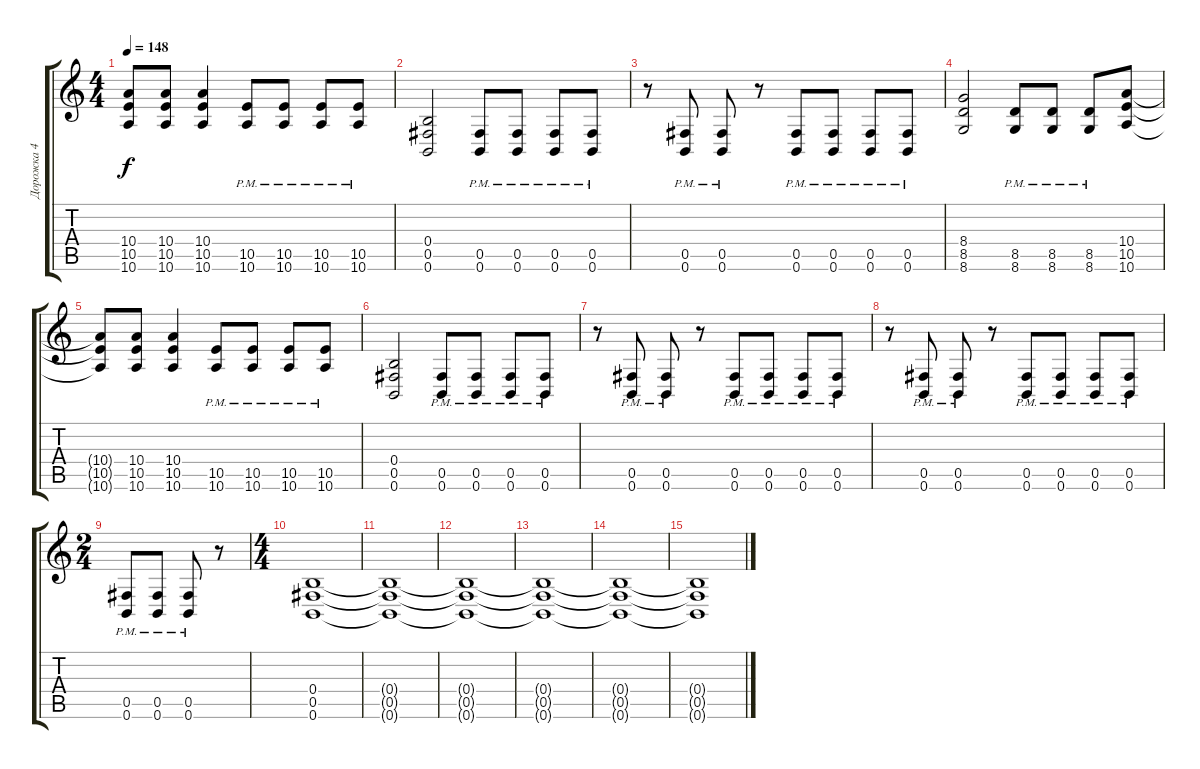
\track ("Дорожка 4" "Дорожка 4") {instrument distortionguitar}
\staff {score tabs}
\tuning (Db4 Ab3 E3 B2 Gb2 B1) {hide}
\ts (4 4)
\tempo 148
\clef g2
\ks c
(10.4{t} 10.5{t} 10.6{t}).8{dy f} (10.4 10.5 10.6).8 (10.4 10.5 10.6).4 (10.5{pm} 10.6{pm}).8 (10.5{pm} 10.6{pm}).8 (10.5{pm} 10.6{pm}).8 (10.5{pm} 10.6{pm}).8 |
(0.4 0.5 0.6).2 (0.5{pm} 0.6{pm}).8 (0.5{pm} 0.6{pm}).8 (0.5{pm} 0.6{pm}).8 (0.5{pm} 0.6{pm}).8 |
r.8 (0.5{pm} 0.6{pm}).8 (0.5{pm} 0.6{pm}).8 r.8 (0.5{pm} 0.6{pm}).8 (0.5{pm} 0.6{pm}).8 (0.5{pm} 0.6{pm}).8 (0.5{pm} 0.6{pm}).8 |
(8.4 8.5 8.6).2 (8.5{pm} 8.6{pm}).8 (8.5{pm} 8.6{pm}).8 (8.5{pm} 8.6{pm}).8 (10.4 10.5 10.6).8 |
(10.4{t} 10.5{t} 10.6{t}).8 (10.4 10.5 10.6).8 (10.4 10.5 10.6).4 (10.5{pm} 10.6{pm}).8 (10.5{pm} 10.6{pm}).8 (10.5{pm} 10.6{pm}).8 (10.5{pm} 10.6{pm}).8 |
(0.4 0.5 0.6).2 (0.5{pm} 0.6{pm}).8 (0.5{pm} 0.6{pm}).8 (0.5{pm} 0.6{pm}).8 (0.5{pm} 0.6{pm}).8 |
r.8 (0.5{pm} 0.6{pm}).8 (0.5{pm} 0.6{pm}).8 r.8 (0.5{pm} 0.6{pm}).8 (0.5{pm} 0.6{pm}).8 (0.5{pm} 0.6{pm}).8 (0.5{pm} 0.6{pm}).8 |
r.8 (0.5{pm} 0.6{pm}).8 (0.5{pm} 0.6{pm}).8 r.8 (0.5{pm} 0.6{pm}).8 (0.5{pm} 0.6{pm}).8 (0.5{pm} 0.6{pm}).8 (0.5{pm} 0.6{pm}).8 |
\ts (2 4)
(0.5{pm} 0.6{pm}).8 (0.5{pm} 0.6{pm}).8 (0.5{pm} 0.6{pm}).8 r.8 |
\ts (4 4)
(0.4 0.5 0.6).1 |
(0.4{t} 0.5{t} 0.6{t}).1 |
(0.4{t} 0.5{t} 0.6{t}).1 |
(0.4{t} 0.5{t} 0.6{t}).1 |
(0.4{t} 0.5{t} 0.6{t}).1{volume 2} |
(0.4{t} 0.5{t} 0.6{t}).1
